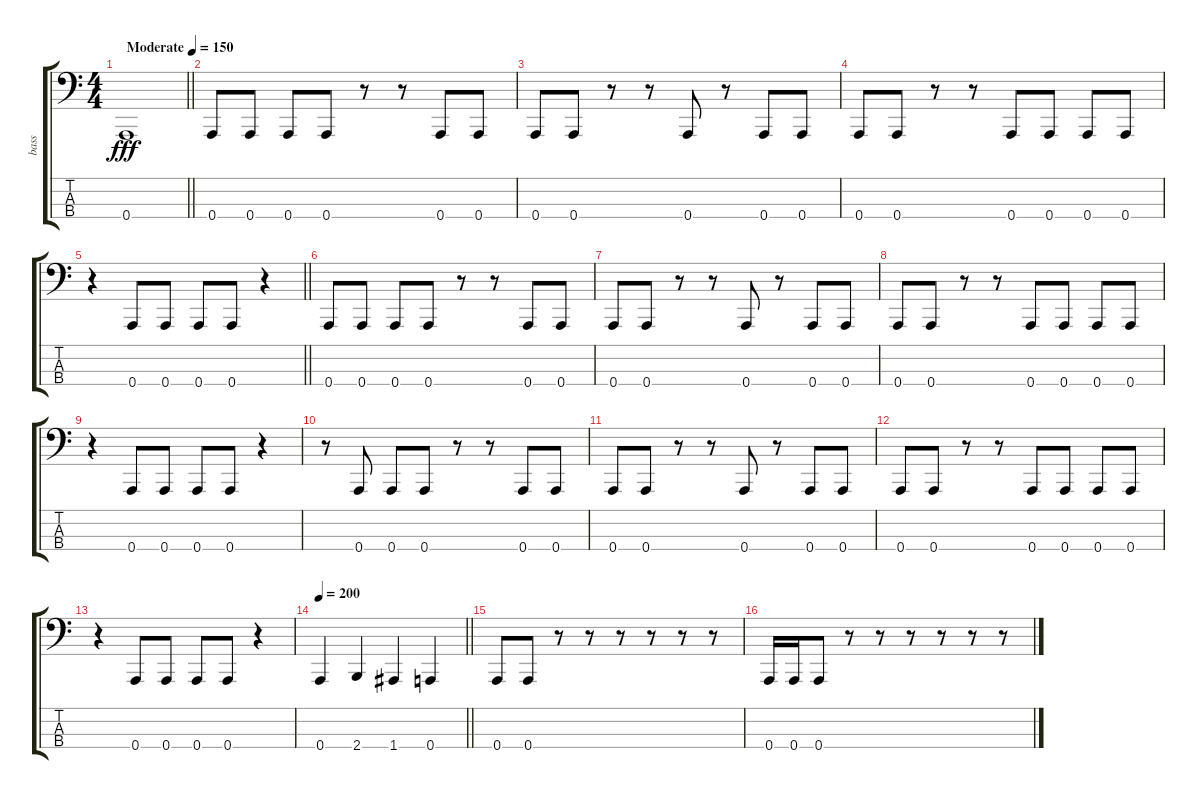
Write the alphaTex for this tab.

\track ("bass" "bass") {instrument electricbasspick}
\staff {score tabs}
\tuning (D2 A1 E1 A0) {hide}
\ts (4 4)
\tempo (150 "Moderate")
\clef f4
\barLineRight lightlight
\ks c
0.4.1{dy fff instrument electricbasspick} |
\section ("" "")
0.4.8 0.4.8 0.4.8 0.4.8 r.8 r.8 0.4.8 0.4.8 |
0.4.8 0.4.8 r.8 r.8 0.4.8 r.8 0.4.8 0.4.8 |
0.4.8 0.4.8 r.8 r.8 0.4.8 0.4.8 0.4.8 0.4.8 |
\barLineRight lightlight
r.4 0.4.8 0.4.8 0.4.8 0.4.8 r.4 |
\section ("" "")
0.4.8 0.4.8 0.4.8 0.4.8 r.8 r.8 0.4.8 0.4.8 |
0.4.8 0.4.8 r.8 r.8 0.4.8 r.8 0.4.8 0.4.8 |
0.4.8 0.4.8 r.8 r.8 0.4.8 0.4.8 0.4.8 0.4.8 |
r.4 0.4.8 0.4.8 0.4.8 0.4.8 r.4 |
r.8 0.4.8 0.4.8 0.4.8 r.8 r.8 0.4.8 0.4.8 |
0.4.8 0.4.8 r.8 r.8 0.4.8 r.8 0.4.8 0.4.8 |
0.4.8 0.4.8 r.8 r.8 0.4.8 0.4.8 0.4.8 0.4.8 |
r.4 0.4.8 0.4.8 0.4.8 0.4.8 r.4 |
\tempo 200
\barLineRight lightlight
0.4.4 2.4.4 1.4.4 0.4.4 |
\section ("" "")
0.4.8 0.4.8 r.8 r.8 r.8 r.8 r.8 r.8 |
0.4.16 0.4.16 0.4.8 r.8 r.8 r.8 r.8 r.8 r.8
